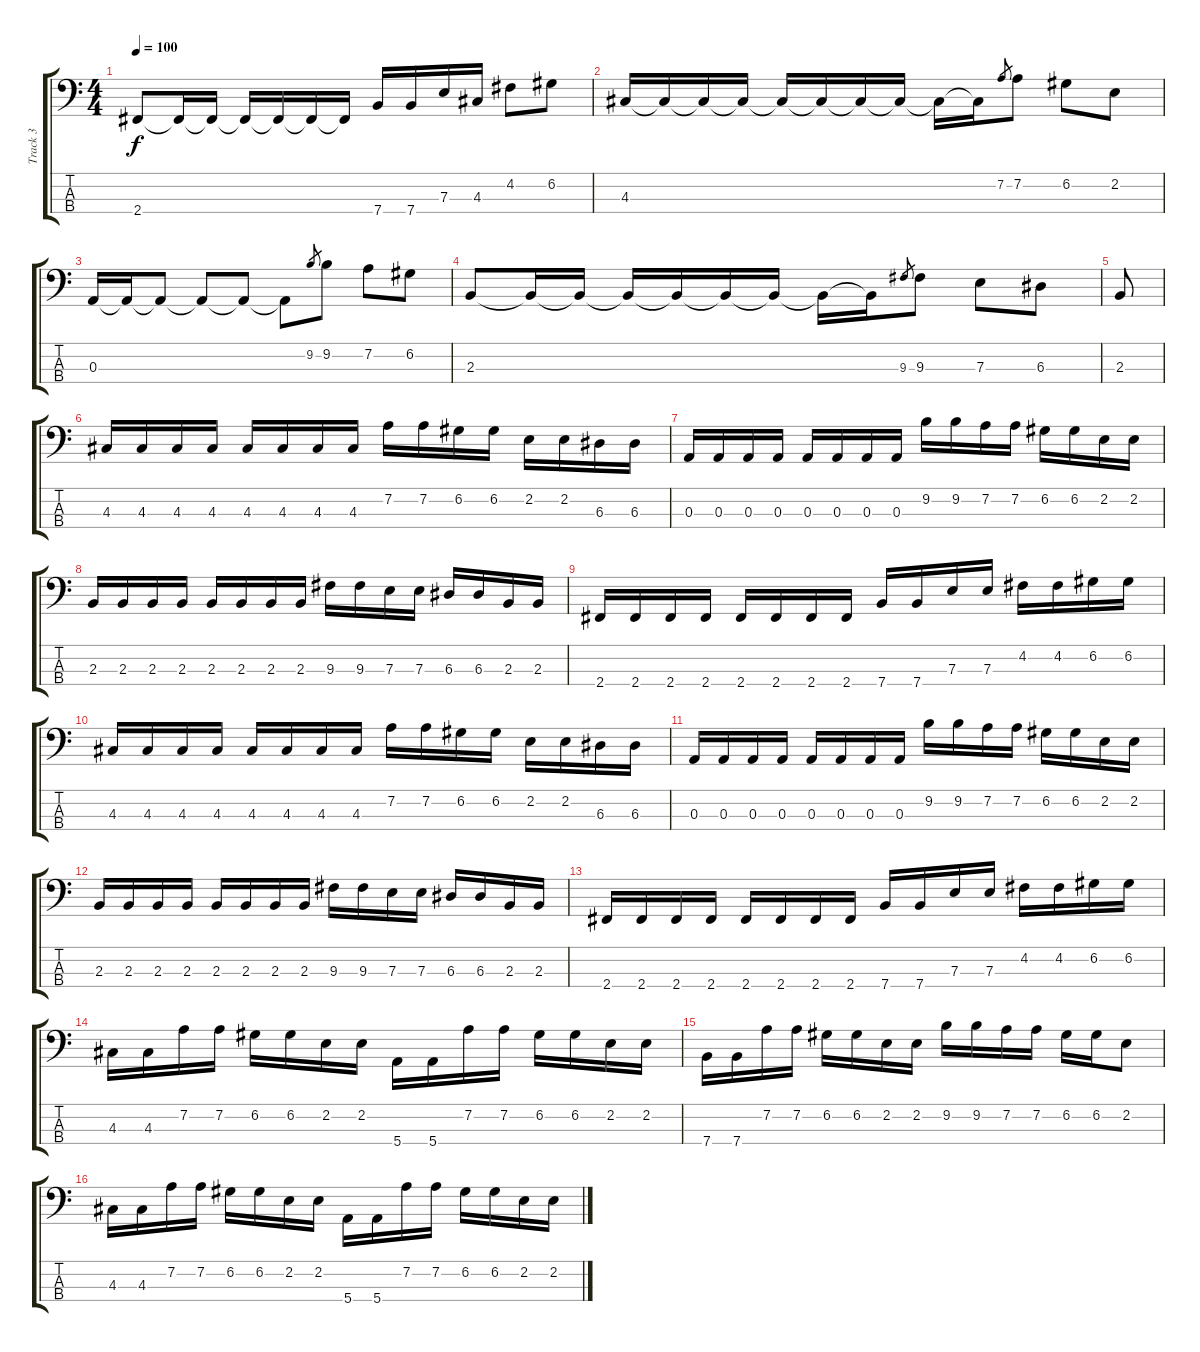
\track ("Track 3" "Track 3") {instrument electricbassfinger}
\staff {score tabs}
\tuning (G2 D2 A1 E1) {hide}
\ts (4 4)
\tempo 100
\clef f4
\ks c
2.4.8{dy f} 2.4{t}.16 2.4{t}.16 2.4{t}.16 2.4{t}.16 2.4{t}.16 2.4{t}.16 7.4.16 7.4.16 7.3.16 4.3.16 4.2.8 6.2.8 |
4.3.16 4.3{t}.16 4.3{t}.16 4.3{t}.16 4.3{t}.16 4.3{t}.16 4.3{t}.16 4.3{t}.16 4.3{t}.16 4.3{t}.16 7.2.8{gr} 7.2.8 6.2.8 2.2.8 |
0.3.16 0.3{t}.16 0.3{t}.8 0.3{t}.8 0.3{t}.8 0.3{t}.8 9.2.8{gr} 9.2.8 7.2.8 6.2.8 |
2.3.8 2.3{t}.16 2.3{t}.16 2.3{t}.16 2.3{t}.16 2.3{t}.16 2.3{t}.16 2.3{t}.16 2.3{t}.16 9.3.8{gr} 9.3.8 7.3.8 6.3.8 |
2.3.8 |
4.3.16 4.3.16 4.3.16 4.3.16 4.3.16 4.3.16 4.3.16 4.3.16 7.2.16 7.2.16 6.2.16 6.2.16 2.2.16 2.2.16 6.3.16 6.3.16 |
0.3.16 0.3.16 0.3.16 0.3.16 0.3.16 0.3.16 0.3.16 0.3.16 9.2.16 9.2.16 7.2.16 7.2.16 6.2.16 6.2.16 2.2.16 2.2.16 |
2.3.16 2.3.16 2.3.16 2.3.16 2.3.16 2.3.16 2.3.16 2.3.16 9.3.16 9.3.16 7.3.16 7.3.16 6.3.16 6.3.16 2.3.16 2.3.16 |
2.4.16 2.4.16 2.4.16 2.4.16 2.4.16 2.4.16 2.4.16 2.4.16 7.4.16 7.4.16 7.3.16 7.3.16 4.2.16 4.2.16 6.2.16 6.2.16 |
4.3.16 4.3.16 4.3.16 4.3.16 4.3.16 4.3.16 4.3.16 4.3.16 7.2.16 7.2.16 6.2.16 6.2.16 2.2.16 2.2.16 6.3.16 6.3.16 |
0.3.16 0.3.16 0.3.16 0.3.16 0.3.16 0.3.16 0.3.16 0.3.16 9.2.16 9.2.16 7.2.16 7.2.16 6.2.16 6.2.16 2.2.16 2.2.16 |
2.3.16 2.3.16 2.3.16 2.3.16 2.3.16 2.3.16 2.3.16 2.3.16 9.3.16 9.3.16 7.3.16 7.3.16 6.3.16 6.3.16 2.3.16 2.3.16 |
2.4.16 2.4.16 2.4.16 2.4.16 2.4.16 2.4.16 2.4.16 2.4.16 7.4.16 7.4.16 7.3.16 7.3.16 4.2.16 4.2.16 6.2.16 6.2.16 |
4.3.16 4.3.16 7.2.16 7.2.16 6.2.16 6.2.16 2.2.16 2.2.16 5.4.16 5.4.16 7.2.16 7.2.16 6.2.16 6.2.16 2.2.16 2.2.16 |
7.4.16 7.4.16 7.2.16 7.2.16 6.2.16 6.2.16 2.2.16 2.2.16 9.2.16 9.2.16 7.2.16 7.2.16 6.2.16 6.2.16 2.2.8 |
4.3.16 4.3.16 7.2.16 7.2.16 6.2.16 6.2.16 2.2.16 2.2.16 5.4.16 5.4.16 7.2.16 7.2.16 6.2.16 6.2.16 2.2.16 2.2.16
